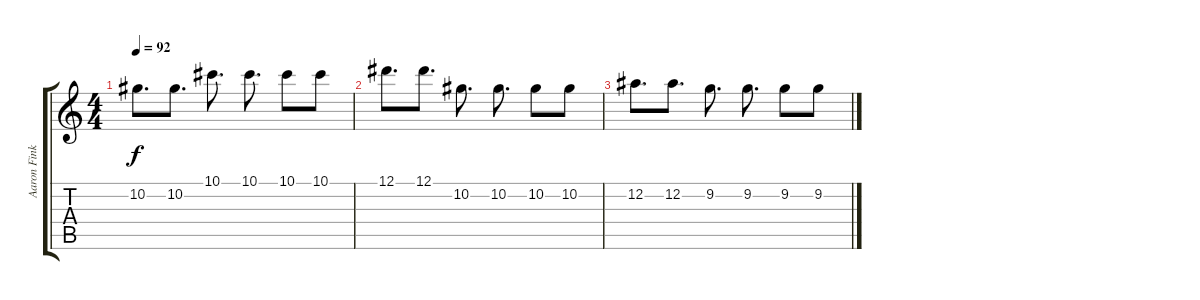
\track ("Aaron Fink" "Aaron Fink") {instrument distortionguitar}
\staff {score tabs}
\tuning (Eb4 Bb3 Gb3 Db3 Ab2 Db2) {hide}
\ts (4 4)
\tempo 92
\clef g2
\ks c
10.2.8{d dy f} 10.2.8{d} 10.1.8{d} 10.1.8{d} 10.1.8 10.1.8 |
12.1.8{d} 12.1.8{d} 10.2.8{d} 10.2.8{d} 10.2.8 10.2.8 |
12.2.8{d} 12.2.8{d} 9.2.8{d} 9.2.8{d} 9.2.8 9.2.8
